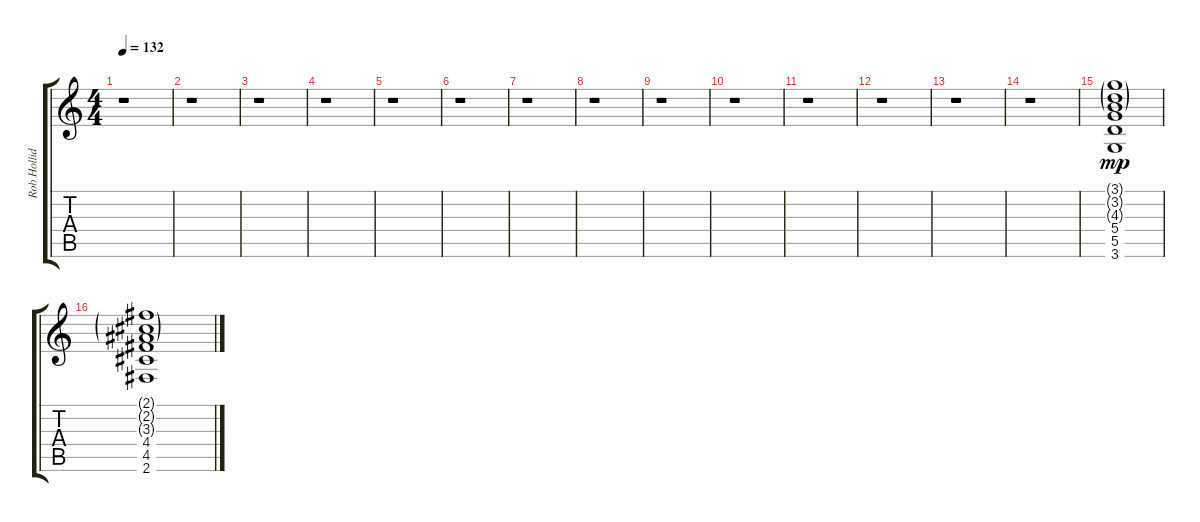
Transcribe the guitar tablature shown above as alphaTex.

\track ("Rob Holliday" "Rob Hollid") {instrument acousticguitarnylon}
\staff {score tabs}
\tuning (E4 B3 G3 D3 A2 E2) {hide}
\ts (4 4)
\tempo 132
\clef g2
\ks c
r.1{dy f} |
r.1 |
r.1 |
r.1 |
r.1 |
r.1 |
r.1 |
r.1 |
r.1 |
r.1 |
r.1 |
r.1 |
r.1 |
r.1 |
(3.1{g} 3.2{g} 4.3{g} 5.4 5.5 3.6).1{dy mp instrument distortionguitar} |
(2.1{g} 2.2{g} 3.3{g} 4.4 4.5 2.6).1
